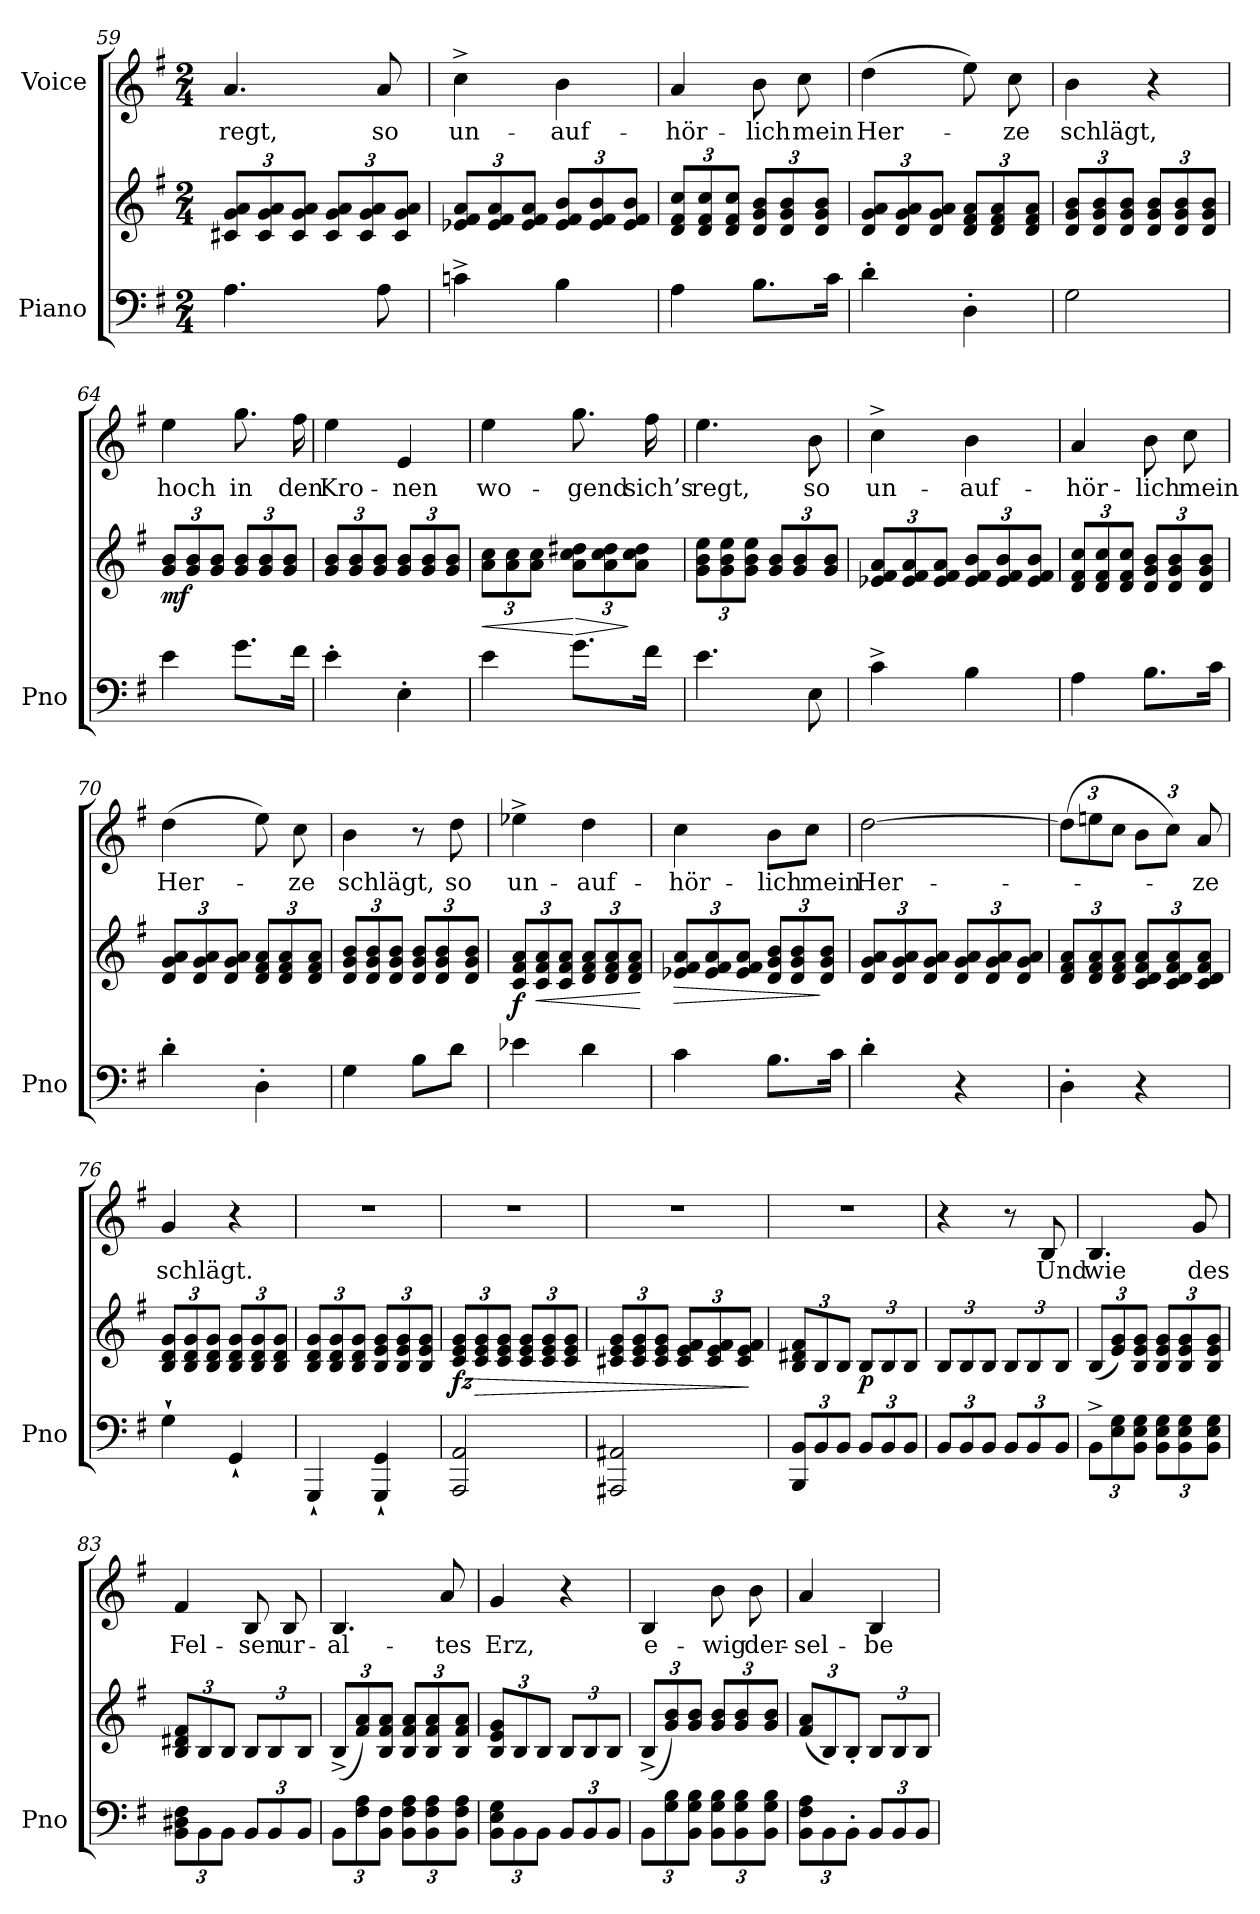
**kern	**kern	**dynam	**kern	**text
*part2	*part2	*part2	*part1	*part1
*staff3	*staff2	*staff2/3	*staff1	*staff1
*I"Piano	*	*	*I"Voice	*
*I'Pno	*	*	*	*
!!LO:LB:g=z
*clefF4	*clefG2	*	*clefG2	*
*k[f#]	*k[f#]	*	*k[f#]	*
*M2/4	*M2/4	*	*M2/4	*
*	*Xbrackettup	*	*	*
=59	=59	=59	=59	=59
!	!	!	!	!LO:LY:b
4.A\	12c#X/ 12g/ 12a/L	.	4.a/	regt,
.	12c#/ 12g/ 12a/	.	.	.
.	12c#/ 12g/ 12a/J	.	.	.
.	12c#/ 12g/ 12a/L	.	.	.
.	12c#/ 12g/ 12a/	.	.	.
!	!	!	!	!LO:LY:b
8A\	.	.	8a/	so
.	12c#/ 12g/ 12a/J	.	.	.
=60	=60	=60	=60	=60
!	!	!	!	!LO:LY:b
4cn^\	12e-X/ 12f#/ 12a/L	.	4cc^\	un-
.	12e-/ 12f#/ 12a/	.	.	.
.	12e-/ 12f#/ 12a/J	.	.	.
!	!	!	!	!LO:LY:b
4B\	12e-/ 12f#/ 12b/L	.	4b\	-auf-
.	12e-/ 12f#/ 12b/	.	.	.
.	12e-/ 12f#/ 12b/J	.	.	.
=61	=61	=61	=61	=61
!	!	!	!	!LO:LY:b
4A\	12d/ 12f#/ 12cc/L	.	4a/	-hör-
.	12d/ 12f#/ 12cc/	.	.	.
.	12d/ 12f#/ 12cc/J	.	.	.
!	!	!	!	!LO:LY:b
8.B\L	12d/ 12g/ 12b/L	.	8b\	-lich
.	12d/ 12g/ 12b/	.	.	.
!	!	!	!	!LO:LY:b
.	.	.	8cc\	mein
.	12d/ 12g/ 12b/J	.	.	.
16c\Jk	.	.	.	.
=62	=62	=62	=62	=62
!	!	!	!	!LO:LY:b
4d'\	12d/ 12g/ 12a/L	.	(>4dd\	Her-
.	12d/ 12g/ 12a/	.	.	.
.	12d/ 12g/ 12a/J	.	.	.
4D'\	12d/ 12f#/ 12a/L	.	8ee\)	.
.	12d/ 12f#/ 12a/	.	.	.
!	!	!	!	!LO:LY:b
.	.	.	8cc\	-ze
.	12d/ 12f#/ 12a/J	.	.	.
=63	=63	=63	=63	=63
!	!	!	!	!LO:LY:b
2G\	12d/ 12g/ 12b/L	.	4b\	schlägt,
.	12d/ 12g/ 12b/	.	.	.
.	12d/ 12g/ 12b/J	.	.	.
.	12d/ 12g/ 12b/L	.	4r	.
.	12d/ 12g/ 12b/	.	.	.
.	12d/ 12g/ 12b/J	.	.	.
=64	=64	=64	=64	=64
!	!	!LO:DY:b	!	!LO:LY:b
4e\	12g/ 12b/L	mf	4ee\	hoch
.	12g/ 12b/	.	.	.
.	12g/ 12b/J	.	.	.
!	!	!	!	!LO:LY:b
8.g\L	12g/ 12b/L	.	8.gg\	in
.	12g/ 12b/	.	.	.
.	12g/ 12b/J	.	.	.
!	!	!	!	!LO:LY:b
16f#\Jk	.	.	16ff#\	den
!!LO:LB:g=z
=65	=65	=65	=65	=65
!	!	!	!	!LO:LY:b
4e'\	12g/ 12b/L	.	4ee\	Kro-
.	12g/ 12b/	.	.	.
.	12g/ 12b/J	.	.	.
!	!	!	!	!LO:LY:b
4E'\	12g/ 12b/L	.	4e/	-nen
.	12g/ 12b/	.	.	.
.	12g/ 12b/J	.	.	.
=66	=66	=66	=66	=66
!	!	!LO:HP:b	!	!LO:LY:b
4e\	12a\ 12cc\L	<	4ee\	wo-
.	12a\ 12cc\	.	.	.
.	12a\ 12cc\J	.	.	.
!	!	!LO:HP:n=1:b	!	!LO:LY:b
8.g\L	12a\ 12cc\ 12dd#X\L	[ >	8.gg\	-gend
.	12a\ 12cc\ 12dd#\	.	.	.
.	12a\ 12cc\ 12dd#\J	]	.	.
!	!	!	!	!LO:LY:b
16f#\Jk	.	.	16ff#\	sich’s
=67	=67	=67	=67	=67
!	!	!	!	!LO:LY:b
4.e\	12g\ 12b\ 12ee\L	.	4.ee\	regt,
.	12g\ 12b\ 12ee\	.	.	.
.	12g\ 12b\ 12ee\J	.	.	.
.	12g/ 12b/L	.	.	.
.	12g/ 12b/	.	.	.
!	!	!	!	!LO:LY:b
8E\	.	.	8b\	so
.	12g/ 12b/J	.	.	.
=68	=68	=68	=68	=68
!	!	!	!	!LO:LY:b
4c^\	12e-X/ 12f#/ 12a/L	.	4cc^\	un-
.	12e-/ 12f#/ 12a/	.	.	.
.	12e-/ 12f#/ 12a/J	.	.	.
!	!	!	!	!LO:LY:b
4B\	12e-/ 12f#/ 12b/L	.	4b\	-auf-
.	12e-/ 12f#/ 12b/	.	.	.
.	12e-/ 12f#/ 12b/J	.	.	.
=69	=69	=69	=69	=69
!	!	!	!	!LO:LY:b
4A\	12d/ 12f#/ 12cc/L	.	4a/	-hör-
.	12d/ 12f#/ 12cc/	.	.	.
.	12d/ 12f#/ 12cc/J	.	.	.
!	!	!	!	!LO:LY:b
8.B\L	12d/ 12g/ 12b/L	.	8b\	-lich
.	12d/ 12g/ 12b/	.	.	.
!	!	!	!	!LO:LY:b
.	.	.	8cc\	mein
.	12d/ 12g/ 12b/J	.	.	.
16c\Jk	.	.	.	.
=70	=70	=70	=70	=70
!	!	!	!	!LO:LY:b
4d'\	12d/ 12g/ 12a/L	.	(>4dd\	Her-
.	12d/ 12g/ 12a/	.	.	.
.	12d/ 12g/ 12a/J	.	.	.
4D'\	12d/ 12f#/ 12a/L	.	8ee\)	.
.	12d/ 12f#/ 12a/	.	.	.
!	!	!	!	!LO:LY:b
.	.	.	8cc\	-ze
.	12d/ 12f#/ 12a/J	.	.	.
!!LO:LB:g=z
=71	=71	=71	=71	=71
!	!	!	!	!LO:LY:b
4G\	12d/ 12g/ 12b/L	.	4b\	schlägt,
.	12d/ 12g/ 12b/	.	.	.
.	12d/ 12g/ 12b/J	.	.	.
8B\L	12d/ 12g/ 12b/L	.	8r	.
.	12d/ 12g/ 12b/	.	.	.
!	!	!	!	!LO:LY:b
8d\J	.	.	8dd\	so
.	12d/ 12g/ 12b/J	.	.	.
=72	=72	=72	=72	=72
!	!	!LO:DY:b	!	!LO:LY:b
4e-X\	12c/ 12f#/ 12a/L	f	4ee-X^\	un-
!	!	!LO:HP:b	!	!
.	12c/ 12f#/ 12a/	<	.	.
.	12c/ 12f#/ 12a/J	.	.	.
!	!	!	!	!LO:LY:b
4d\	12d/ 12f#/ 12a/L	.	4dd\	-auf-
.	12d/ 12f#/ 12a/	.	.	.
.	12d/ 12f#/ 12a/J	.	.	.
.	.	[	.	.
=73	=73	=73	=73	=73
!	!	!LO:HP:b	!	!LO:LY:b
4c\	12e-X/ 12f#/ 12a/L	>	4cc\	-hör-
.	12e-/ 12f#/ 12a/	.	.	.
.	12e-/ 12f#/ 12a/J	.	.	.
!	!	!	!	!LO:LY:b
8.B\L	12d/ 12g/ 12b/L	.	8b\L	-lich
.	12d/ 12g/ 12b/	.	.	.
!	!	!	!	!LO:LY:b
.	.	.	8cc\J	mein
.	12d/ 12g/ 12b/J	]	.	.
16c\Jk	.	.	.	.
=74	=74	=74	=74	=74
!	!	!	!	!LO:LY:b
4d'\	12d/ 12g/ 12a/L	.	[2dd\	Her-
.	12d/ 12g/ 12a/	.	.	.
.	12d/ 12g/ 12a/J	.	.	.
4r	12d/ 12g/ 12a/L	.	.	.
.	12d/ 12g/ 12a/	.	.	.
.	12d/ 12g/ 12a/J	.	.	.
=75	=75	=75	=75	=75
*	*	*	*Xbrackettup	*
4D'\	12d/ 12f#/ 12a/L	.	(>12dd\L]	.
.	12d/ 12f#/ 12a/	.	12een\	.
.	12d/ 12f#/ 12a/J	.	12cc\J	.
4r	12c/ 12d/ 12f#/ 12a/L	.	12b\L	.
.	12c/ 12d/ 12f#/ 12a/	.	12cc\J)	.
!	!	!	!	!LO:LY:b
.	12c/ 12d/ 12f#/ 12a/J	.	12a/	-ze
=76	=76	=76	=76	=76
!	!	!	!	!LO:LY:b
4G`\	12B/ 12d/ 12g/L	.	4g/	schlägt.
.	12B/ 12d/ 12g/	.	.	.
.	12B/ 12d/ 12g/J	.	.	.
4GG`/	12B/ 12d/ 12g/L	.	4r	.
.	12B/ 12d/ 12g/	.	.	.
.	12B/ 12d/ 12g/J	.	.	.
!!LO:LB:g=z
=77	=77	=77	=77	=77
4GGG`/	12B/ 12d/ 12g/L	.	2r	.
.	12B/ 12d/ 12g/	.	.	.
.	12B/ 12d/ 12g/J	.	.	.
4GGG/` 4GG/`	12B/ 12e/ 12g/L	.	.	.
.	12B/ 12e/ 12g/	.	.	.
.	12B/ 12e/ 12g/J	.	.	.
=78	=78	=78	=78	=78
!	!	!LO:DY:b	!	!
2AAA/ 2AA/	12c/ 12e/ 12g/L	fz	2r	.
!	!	!LO:HP:b	!	!
.	12c/ 12e/ 12g/	>	.	.
.	12c/ 12e/ 12g/J	.	.	.
.	12c/ 12e/ 12g/L	.	.	.
.	12c/ 12e/ 12g/	.	.	.
.	12c/ 12e/ 12g/J	.	.	.
=79	=79	=79	=79	=79
2AAA#X/ 2AA#X/	12c#X/ 12e/ 12g/L	.	2r	.
.	12c#/ 12e/ 12g/	.	.	.
.	12c#/ 12e/ 12g/J	.	.	.
.	12c#/ 12e/ 12f#/L	.	.	.
.	12c#/ 12e/ 12f#/	.	.	.
.	12c#/ 12e/ 12f#/J	.	.	.
.	.	]	.	.
=80	=80	=80	=80	=80
*Xbrackettup	*	*	*	*
12BBB/ 12BB/L	12B/ 12d#X/ 12f#/L	.	2r	.
12BB/	12B/	.	.	.
12BB/J	12B/J	.	.	.
!	!	!LO:DY:b	!	!
12BB/L	12B/L	p	.	.
12BB/	12B/	.	.	.
12BB/J	12B/J	.	.	.
=81	=81	=81	=81	=81
12BB/L	12B/L	.	4r	.
12BB/	12B/	.	.	.
12BB/J	12B/J	.	.	.
12BB/L	12B/L	.	8r	.
12BB/	12B/	.	.	.
!	!	!	!	!LO:LY:b
.	.	.	8B/	Und
12BB/J	12B/J	.	.	.
=82	=82	=82	=82	=82
!	!	!	!	!LO:LY:b
12BB^\L	(<12B/L	.	4.B/	wie
12E\ 12G\	12e/ 12g/)	.	.	.
12BB\ 12E\ 12G\J	12B/ 12e/ 12g/J	.	.	.
12BB\ 12E\ 12G\L	12B/ 12e/ 12g/L	.	.	.
12BB\ 12E\ 12G\	12B/ 12e/ 12g/	.	.	.
!	!	!	!	!LO:LY:b
.	.	.	8g/	des
12BB\ 12E\ 12G\J	12B/ 12e/ 12g/J	.	.	.
!!LO:PB:g=z
=83	=83	=83	=83	=83
!	!	!	!	!LO:LY:b
12BB\ 12D#X\ 12F#\L	12B/ 12d#X/ 12f#/L	.	4f#/	Fel-
12BB\	12B/	.	.	.
12BB\J	12B/J	.	.	.
!	!	!	!	!LO:LY:b
12BB/L	12B/L	.	8B/	-sen
12BB/	12B/	.	.	.
!	!	!	!	!LO:LY:b
.	.	.	8B/	ur-
12BB/J	12B/J	.	.	.
=84	=84	=84	=84	=84
!	!	!	!	!LO:LY:b
12BB\L	(<12B^/L	.	4.B/	-al-
12F#\ 12A\	12f#/ 12a/)	.	.	.
12BB\ 12F#\J	12B/ 12f#/ 12a/J	.	.	.
12BB\ 12F#\ 12A\L	12B/ 12f#/ 12a/L	.	.	.
12BB\ 12F#\ 12A\	12B/ 12f#/ 12a/	.	.	.
!	!	!	!	!LO:LY:b
.	.	.	8a/	-tes
12BB\ 12F#\ 12A\J	12B/ 12f#/ 12a/J	.	.	.
=85	=85	=85	=85	=85
!	!	!	!	!LO:LY:b
12BB\ 12E\ 12G\L	12B/ 12e/ 12g/L	.	4g/	Erz,
12BB\	12B/	.	.	.
12BB\J	12B/J	.	.	.
12BB/L	12B/L	.	4r	.
12BB/	12B/	.	.	.
12BB/J	12B/J	.	.	.
=86	=86	=86	=86	=86
!	!	!	!	!LO:LY:b
12BB\L	(<12B^/L	.	4B/	e-
12G\ 12B\	12g/ 12b/)	.	.	.
12BB\ 12G\ 12B\J	12g/ 12b/J	.	.	.
!	!	!	!	!LO:LY:b
12BB\ 12G\ 12B\L	12g/ 12b/L	.	8b\	-wig
12BB\ 12G\ 12B\	12g/ 12b/	.	.	.
!	!	!	!	!LO:LY:b
.	.	.	8b\	der-
12BB\ 12G\ 12B\J	12g/ 12b/J	.	.	.
=87	=87	=87	=87	=87
!	!	!	!	!LO:LY:b
12BB\ 12F#\ 12A\L	(<12f#/ 12a/L	.	4a/	-sel-
12BB\	12B/)	.	.	.
12BB'\J	12B'/J	.	.	.
!	!	!	!	!LO:LY:b
12BB/L	12B/L	.	4B/	-be
12BB/	12B/	.	.	.
12BB/J	12B/J	.	.	.
=	=	=	=	=
*-	*-	*-	*-	*-
